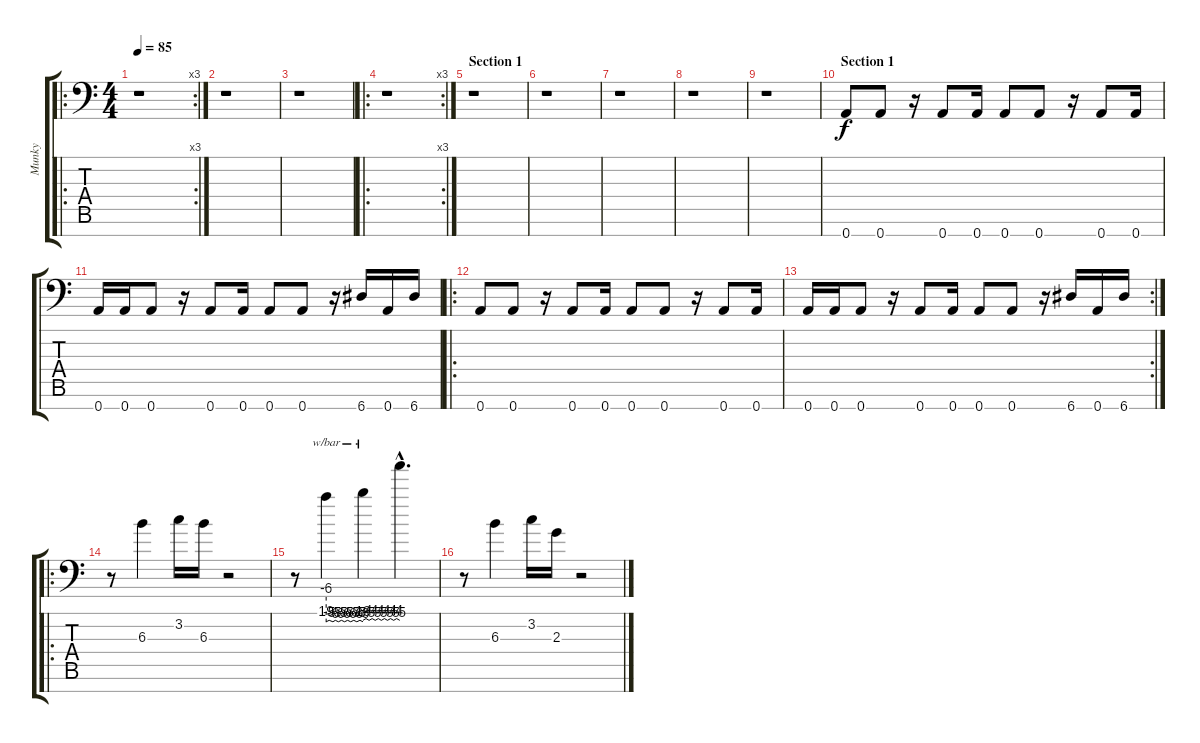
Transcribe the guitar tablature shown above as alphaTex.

\track ("Munky" "Munky") {instrument distortionguitar}
\staff {score tabs}
\tuning (D4 A3 F3 C3 G2 D2 A1) {hide}
\ro
\rc 3
\ts (4 4)
\tempo 85
\clef f4
\ks c
r.1{dy f instrument distortionguitar} |
r.1 |
r.1 |
\ro
\rc 3
r.1 |
\section ("" "Section 1")
r.1 |
r.1 |
r.1 |
r.1 |
r.1 |
\section ("" "Section 1")
0.7.8{volume 16} 0.7.8 r.16 0.7.8 0.7.16 0.7.8 0.7.8 r.16 0.7.8 0.7.16 |
0.7.16 0.7.16 0.7.8 r.16 0.7.8 0.7.16 0.7.8 0.7.8 r.16 6.7.16 0.7.16 6.7.16 |
\ro
0.7.8 0.7.8 r.16 0.7.8 0.7.16 0.7.8 0.7.8 r.16 0.7.8 0.7.16 |
\rc 2
0.7.16 0.7.16 0.7.8 r.16 0.7.8 0.7.16 0.7.8 0.7.8 r.16 6.7.16 0.7.16 6.7.16 |
\ro
r.8{instrument guitarharmonics} 6.3.4 3.2.16 6.3.16 r.2 |
r.8{instrument distortionguitar} 19.1.4{tbe (custom default 0 -24 5 -20 11 -24 15 -20 20 -24 25 -20 30 -24 35 -20 40 -24 45 -20 50 -24 55 -20 60 -24)} 19.1.4{tbe (custom default 0 -20 5 -16 10 -20 15 -16 20 -20 25 -16 30 -20 35 -16 40 -20 45 -16 50 -20 55 -16 60 -20)} 19.1{hac t}.4{d} |
r.8{instrument guitarharmonics} 6.3.4 3.2.16 2.3.16 r.2
